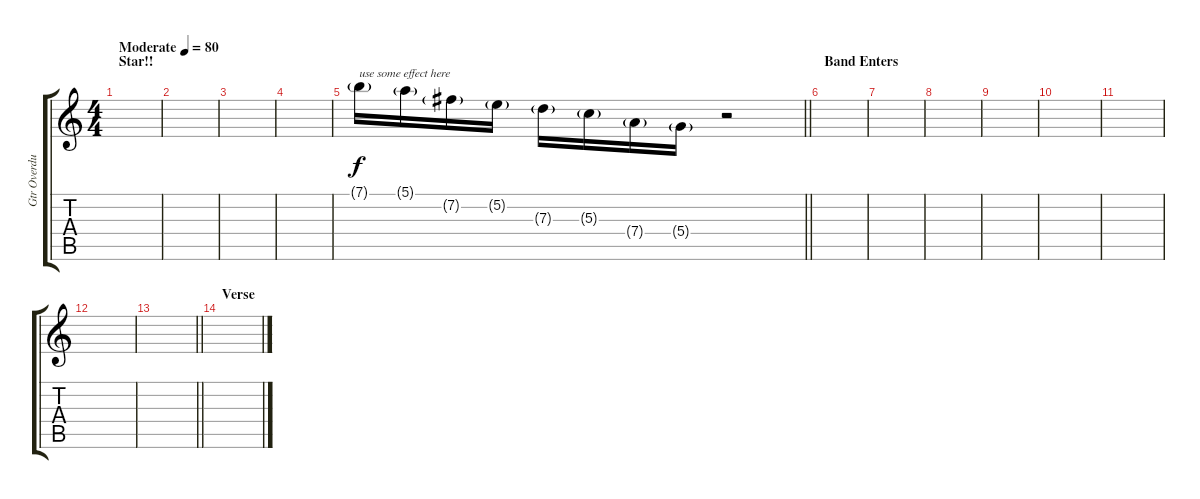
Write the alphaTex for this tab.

\track ("Gtr Overdubbed" "Gtr Overdu") {instrument distortionguitar}
\staff {score tabs}
\tuning (E4 B3 G3 D3 A2 D2) {hide}
\ts (4 4)
\section ("" "Star!!")
\tempo (80 "Moderate")
\clef g2
\ks c
|
|
|
|
\barLineRight lightlight
7.1{g}.16{txt "use some effect here"} 5.1{g}.16 7.2{g}.16 5.2{g}.16 7.3{g}.16 5.3{g}.16 7.4{g}.16 5.4{g}.16 r.2 |
\section ("" "Band Enters")
|
|
|
|
|
|
|
\barLineRight lightlight
|
\section ("" "Verse")
